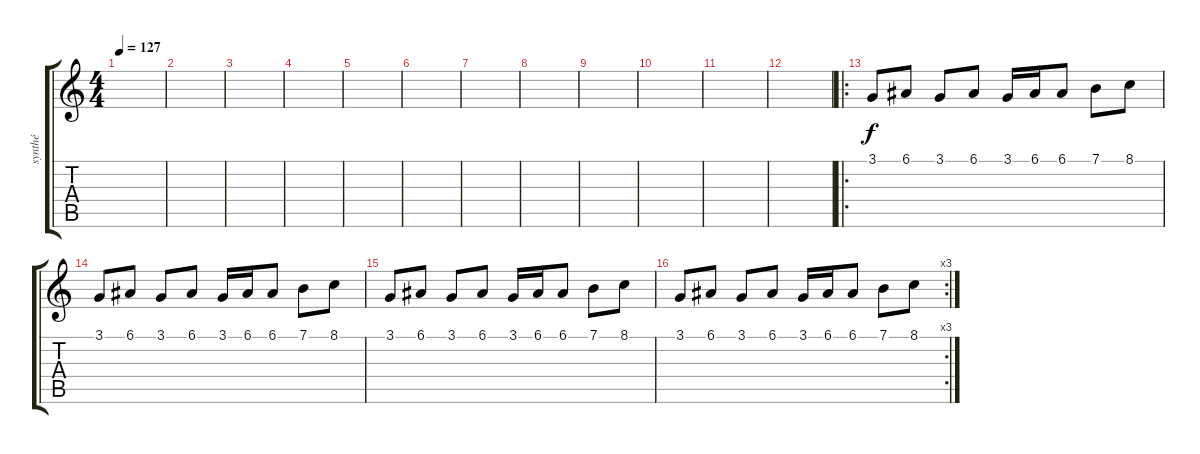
\track ("synthé" "synthé") {instrument stringensemble1}
\staff {score tabs}
\tuning (E4 B3 G3 D3 A2 E2) {hide}
\ts (4 4)
\tempo 127
\clef g2
\ks c
|
|
|
|
|
|
|
|
|
|
|
|
\ro
3.1.8{volume 13 instrument lead1square} 6.1.8 3.1.8 6.1.8 3.1.16 6.1.16 6.1.8 7.1.8 8.1.8 |
3.1.8 6.1.8 3.1.8 6.1.8 3.1.16 6.1.16 6.1.8 7.1.8 8.1.8 |
3.1.8 6.1.8 3.1.8 6.1.8 3.1.16 6.1.16 6.1.8 7.1.8 8.1.8 |
\rc 3
3.1.8 6.1.8 3.1.8 6.1.8 3.1.16 6.1.16 6.1.8 7.1.8 8.1.8
